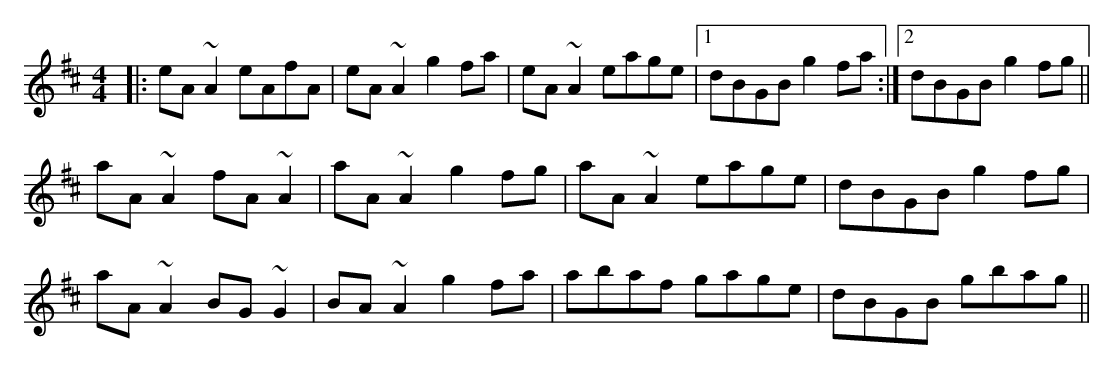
X:1
M:4/4
K:Amix
|:eA~A2 eAfA|eA~A2 g2fa|eA~A2 eage|1 dBGB g2fa:|2 dBGB g2fg||
aA~A2 fA~A2|aA~A2 g2fg|aA~A2 eage|dBGB g2fg|
aA~A2 BG~G2|BA~A2 g2fa|abaf gage|dBGB gbag||
